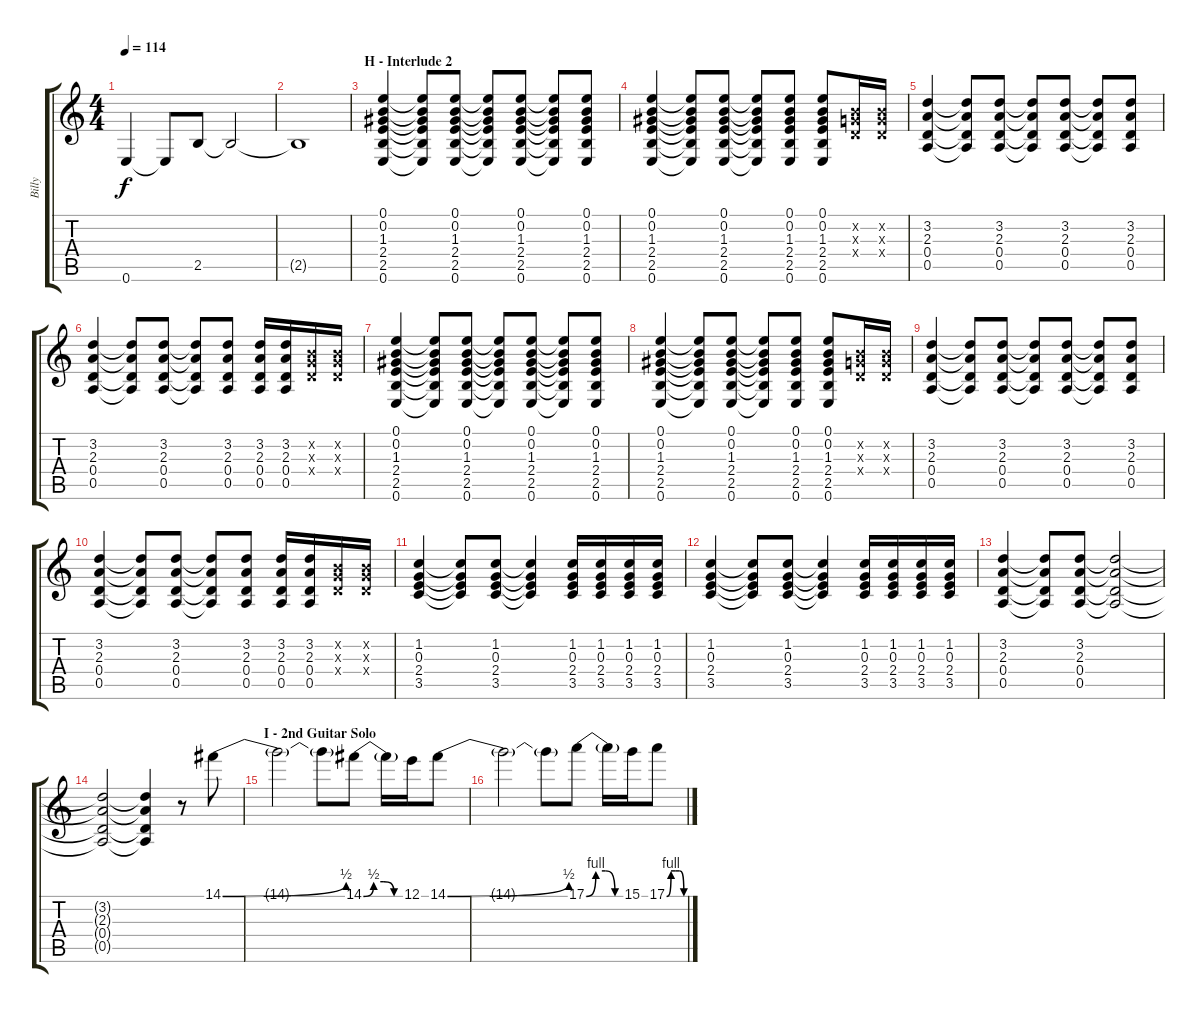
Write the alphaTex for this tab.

\track ("Billy" "Billy") {instrument overdrivenguitar}
\staff {score tabs}
\tuning (E4 B3 G3 D3 A2 E2) {hide}
\ts (4 4)
\tempo 114
\clef g2
\ks c
0.6.4{dy f} 0.6{t}.8 2.5.8 2.5{t}.2 |
2.5{t}.1 |
\section ("" "H - Interlude 2")
(0.1 0.2 1.3 2.4 2.5 0.6).4{volume 11 instrument electricguitarclean} (0.1{t} 0.2{t} 1.3{t} 2.4{t} 2.5{t} 0.6{t}).8 (0.1 0.2 1.3 2.4 2.5 0.6).8 (0.1{t} 0.2{t} 1.3{t} 2.4{t} 2.5{t} 0.6{t}).8 (0.1 0.2 1.3 2.4 2.5 0.6).8 (0.1{t} 0.2{t} 1.3{t} 2.4{t} 2.5{t} 0.6{t}).8 (0.1 0.2 1.3 2.4 2.5 0.6).8 |
(0.1 0.2 1.3 2.4 2.5 0.6).4 (0.1{t} 0.2{t} 1.3{t} 2.4{t} 2.5{t} 0.6{t}).8 (0.1 0.2 1.3 2.4 2.5 0.6).8 (0.1{t} 0.2{t} 1.3{t} 2.4{t} 2.5{t} 0.6{t}).8 (0.1 0.2 1.3 2.4 2.5 0.6).8 (0.1 0.2 1.3 2.4 2.5 0.6).8 (0.2{x} 0.3{x} 0.4{x}).16 (0.2{x} 0.3{x} 0.4{x}).16 |
(3.2 2.3 0.4 0.5).4 (3.2{t} 2.3{t} 0.4{t} 0.5{t}).8 (3.2 2.3 0.4 0.5).8 (3.2{t} 2.3{t} 0.4{t} 0.5{t}).8 (3.2 2.3 0.4 0.5).8 (3.2{t} 2.3{t} 0.4{t} 0.5{t}).8 (3.2 2.3 0.4 0.5).8 |
(3.2 2.3 0.4 0.5).4 (3.2{t} 2.3{t} 0.4{t} 0.5{t}).8 (3.2 2.3 0.4 0.5).8 (3.2{t} 2.3{t} 0.4{t} 0.5{t}).8 (3.2 2.3 0.4 0.5).8 (3.2 2.3 0.4 0.5).16 (3.2 2.3 0.4 0.5).16 (0.2{x} 0.3{x} 0.4{x}).16 (0.2{x} 0.3{x} 0.4{x}).16 |
(0.1 0.2 1.3 2.4 2.5 0.6).4 (0.1{t} 0.2{t} 1.3{t} 2.4{t} 2.5{t} 0.6{t}).8 (0.1 0.2 1.3 2.4 2.5 0.6).8 (0.1{t} 0.2{t} 1.3{t} 2.4{t} 2.5{t} 0.6{t}).8 (0.1 0.2 1.3 2.4 2.5 0.6).8 (0.1{t} 0.2{t} 1.3{t} 2.4{t} 2.5{t} 0.6{t}).8 (0.1 0.2 1.3 2.4 2.5 0.6).8 |
(0.1 0.2 1.3 2.4 2.5 0.6).4 (0.1{t} 0.2{t} 1.3{t} 2.4{t} 2.5{t} 0.6{t}).8 (0.1 0.2 1.3 2.4 2.5 0.6).8 (0.1{t} 0.2{t} 1.3{t} 2.4{t} 2.5{t} 0.6{t}).8 (0.1 0.2 1.3 2.4 2.5 0.6).8 (0.1 0.2 1.3 2.4 2.5 0.6).8 (0.2{x} 0.3{x} 0.4{x}).16 (0.2{x} 0.3{x} 0.4{x}).16 |
(3.2 2.3 0.4 0.5).4 (3.2{t} 2.3{t} 0.4{t} 0.5{t}).8 (3.2 2.3 0.4 0.5).8 (3.2{t} 2.3{t} 0.4{t} 0.5{t}).8 (3.2 2.3 0.4 0.5).8 (3.2{t} 2.3{t} 0.4{t} 0.5{t}).8 (3.2 2.3 0.4 0.5).8 |
(3.2 2.3 0.4 0.5).4 (3.2{t} 2.3{t} 0.4{t} 0.5{t}).8 (3.2 2.3 0.4 0.5).8 (3.2{t} 2.3{t} 0.4{t} 0.5{t}).8 (3.2 2.3 0.4 0.5).8 (3.2 2.3 0.4 0.5).16 (3.2 2.3 0.4 0.5).16 (0.2{x} 0.3{x} 0.4{x}).16 (0.2{x} 0.3{x} 0.4{x}).16 |
(1.2 0.3 2.4 3.5).4 (1.2{t} 0.3{t} 2.4{t} 3.5{t}).8 (1.2 0.3 2.4 3.5).8 (1.2{t} 0.3{t} 2.4{t} 3.5{t}).4 (1.2 0.3 2.4 3.5).16 (1.2 0.3 2.4 3.5).16 (1.2 0.3 2.4 3.5).16 (1.2 0.3 2.4 3.5).16 |
(1.2 0.3 2.4 3.5).4 (1.2{t} 0.3{t} 2.4{t} 3.5{t}).8 (1.2 0.3 2.4 3.5).8 (1.2{t} 0.3{t} 2.4{t} 3.5{t}).4 (1.2 0.3 2.4 3.5).16 (1.2 0.3 2.4 3.5).16 (1.2 0.3 2.4 3.5).16 (1.2 0.3 2.4 3.5).16 |
(3.2 2.3 0.4 0.5).4 (3.2{t} 2.3{t} 0.4{t} 0.5{t}).8 (3.2 2.3 0.4 0.5).8 (3.2{t} 2.3{t} 0.4{t} 0.5{t}).2 |
(3.2{t} 2.3{t} 0.4{t} 0.5{t}).2 (3.2{t} 2.3{t} 0.4{t} 0.5{t}).4 r.8 14.1{be (bend 0 0 60 2)}.8{volume 16 balance 8 instrument overdrivenguitar} |
\section ("" "I - 2nd Guitar Solo")
14.1{t}.2 14.1{t}.8 14.1{be (custom 0 0 15 2 30 2 45 0 60 0)}.8 14.1{t}.16 12.1.16 14.1{be (bend 0 0 60 2)}.8 |
14.1{t}.2 14.1{t}.8 17.1{be (custom 0 0 15 4 30 4 45 0 60 0)}.8 17.1{t}.16 15.1.16 17.1{be (custom 0 0 15 4 30 4 45 4 60 0)}.8
